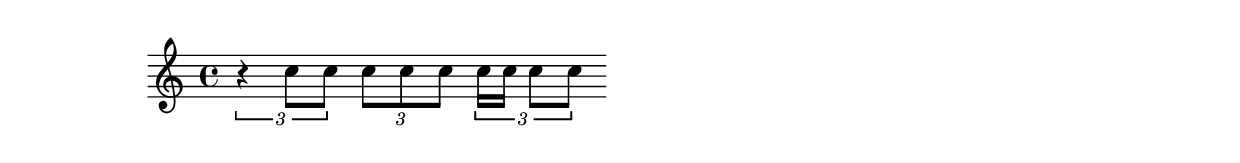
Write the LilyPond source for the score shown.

#(ly:set-option 'old-relative)
\version "1.9.0"
\header {

texidoc = "In combination with a beam, the bracket of the tuplet
bracket is removed. This only happens if there is one beam, as long as
the bracket."

}
    \paper { raggedright= ##t }

\score { \notes \context Voice\relative c'' {
\times 2/3 { r  c8-[ c8] }
\times 2/3 {  c8-[ c c] }
\times 2/3 {  c16-[ c16]  c8-[ c8] }
}}

